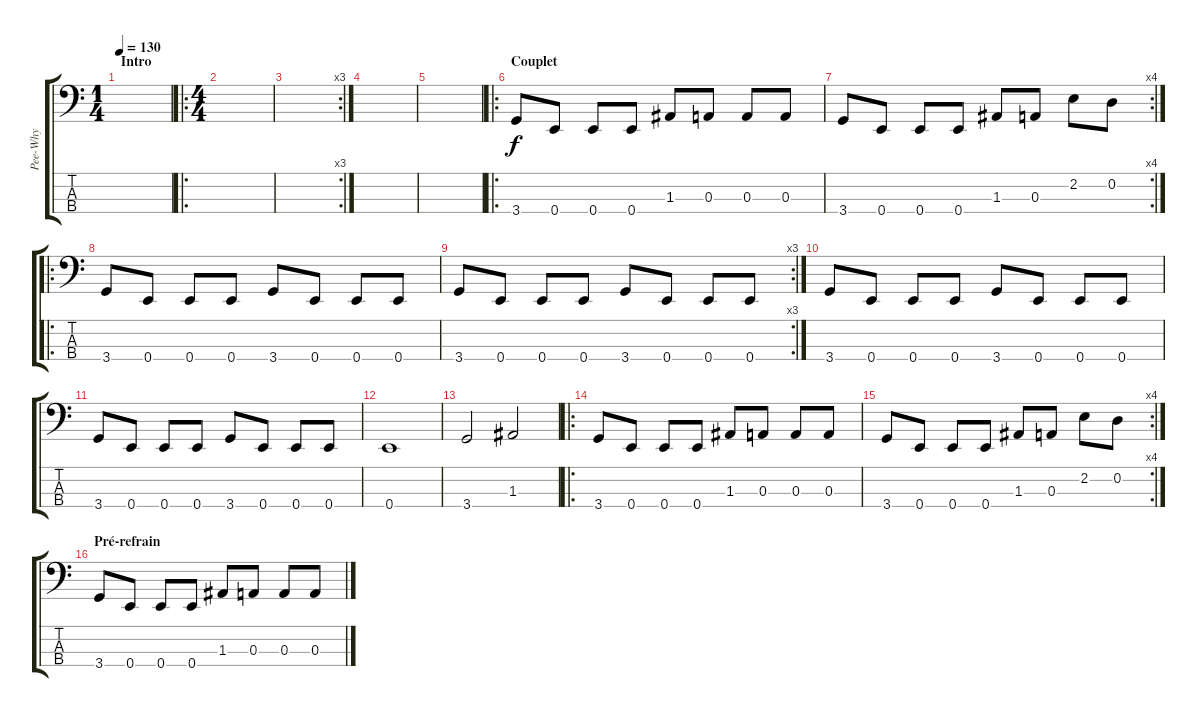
\track ("Pee-Why" "Pee-Why") {instrument electricbassfinger}
\staff {score tabs}
\tuning (G2 D2 A1 E1) {hide}
\ts (1 4)
\section ("" "Intro")
\tempo 130
\clef f4
\ks c
|
\ro
\ts (4 4)
|
\rc 3
|
|
|
\ro
\section ("" "Couplet")
3.4.8 0.4.8 0.4.8 0.4.8 1.3.8 0.3.8 0.3.8 0.3.8 |
\rc 4
3.4.8 0.4.8 0.4.8 0.4.8 1.3.8 0.3.8 2.2.8 0.2.8 |
\ro
3.4.8 0.4.8 0.4.8 0.4.8 3.4.8 0.4.8 0.4.8 0.4.8 |
\rc 3
3.4.8 0.4.8 0.4.8 0.4.8 3.4.8 0.4.8 0.4.8 0.4.8 |
3.4.8 0.4.8 0.4.8 0.4.8 3.4.8 0.4.8 0.4.8 0.4.8 |
3.4.8 0.4.8 0.4.8 0.4.8 3.4.8 0.4.8 0.4.8 0.4.8 |
0.4.1 |
3.4.2 1.3.2 |
\ro
3.4.8 0.4.8 0.4.8 0.4.8 1.3.8 0.3.8 0.3.8 0.3.8 |
\rc 4
3.4.8 0.4.8 0.4.8 0.4.8 1.3.8 0.3.8 2.2.8 0.2.8 |
\section ("" "Pré-refrain")
3.4.8 0.4.8 0.4.8 0.4.8 1.3.8 0.3.8 0.3.8 0.3.8
